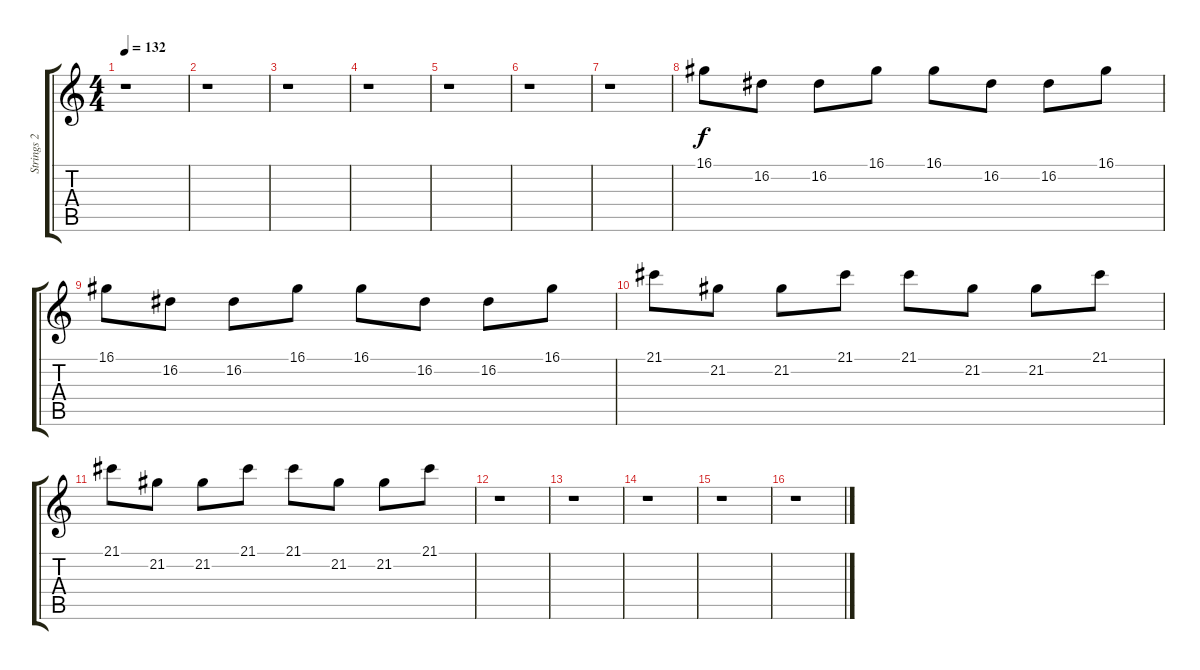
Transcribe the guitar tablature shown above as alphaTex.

\track ("Strings 2" "Strings 2") {instrument synthstrings1}
\staff {score tabs}
\tuning (E4 B3 G3 D3 A2 E2) {hide}
\ts (4 4)
\tempo 132
\clef g2
\ks c
r.1{dy f} |
r.1 |
r.1 |
r.1 |
r.1 |
r.1 |
r.1 |
16.1.8{volume 8} 16.2.8 16.2.8 16.1.8 16.1.8 16.2.8 16.2.8 16.1.8 |
16.1.8 16.2.8 16.2.8 16.1.8 16.1.8 16.2.8 16.2.8 16.1.8 |
21.1.8 21.2.8 21.2.8 21.1.8 21.1.8 21.2.8 21.2.8 21.1.8 |
21.1.8 21.2.8 21.2.8 21.1.8 21.1.8 21.2.8 21.2.8 21.1.8 |
r.1 |
r.1 |
r.1 |
r.1 |
r.1
